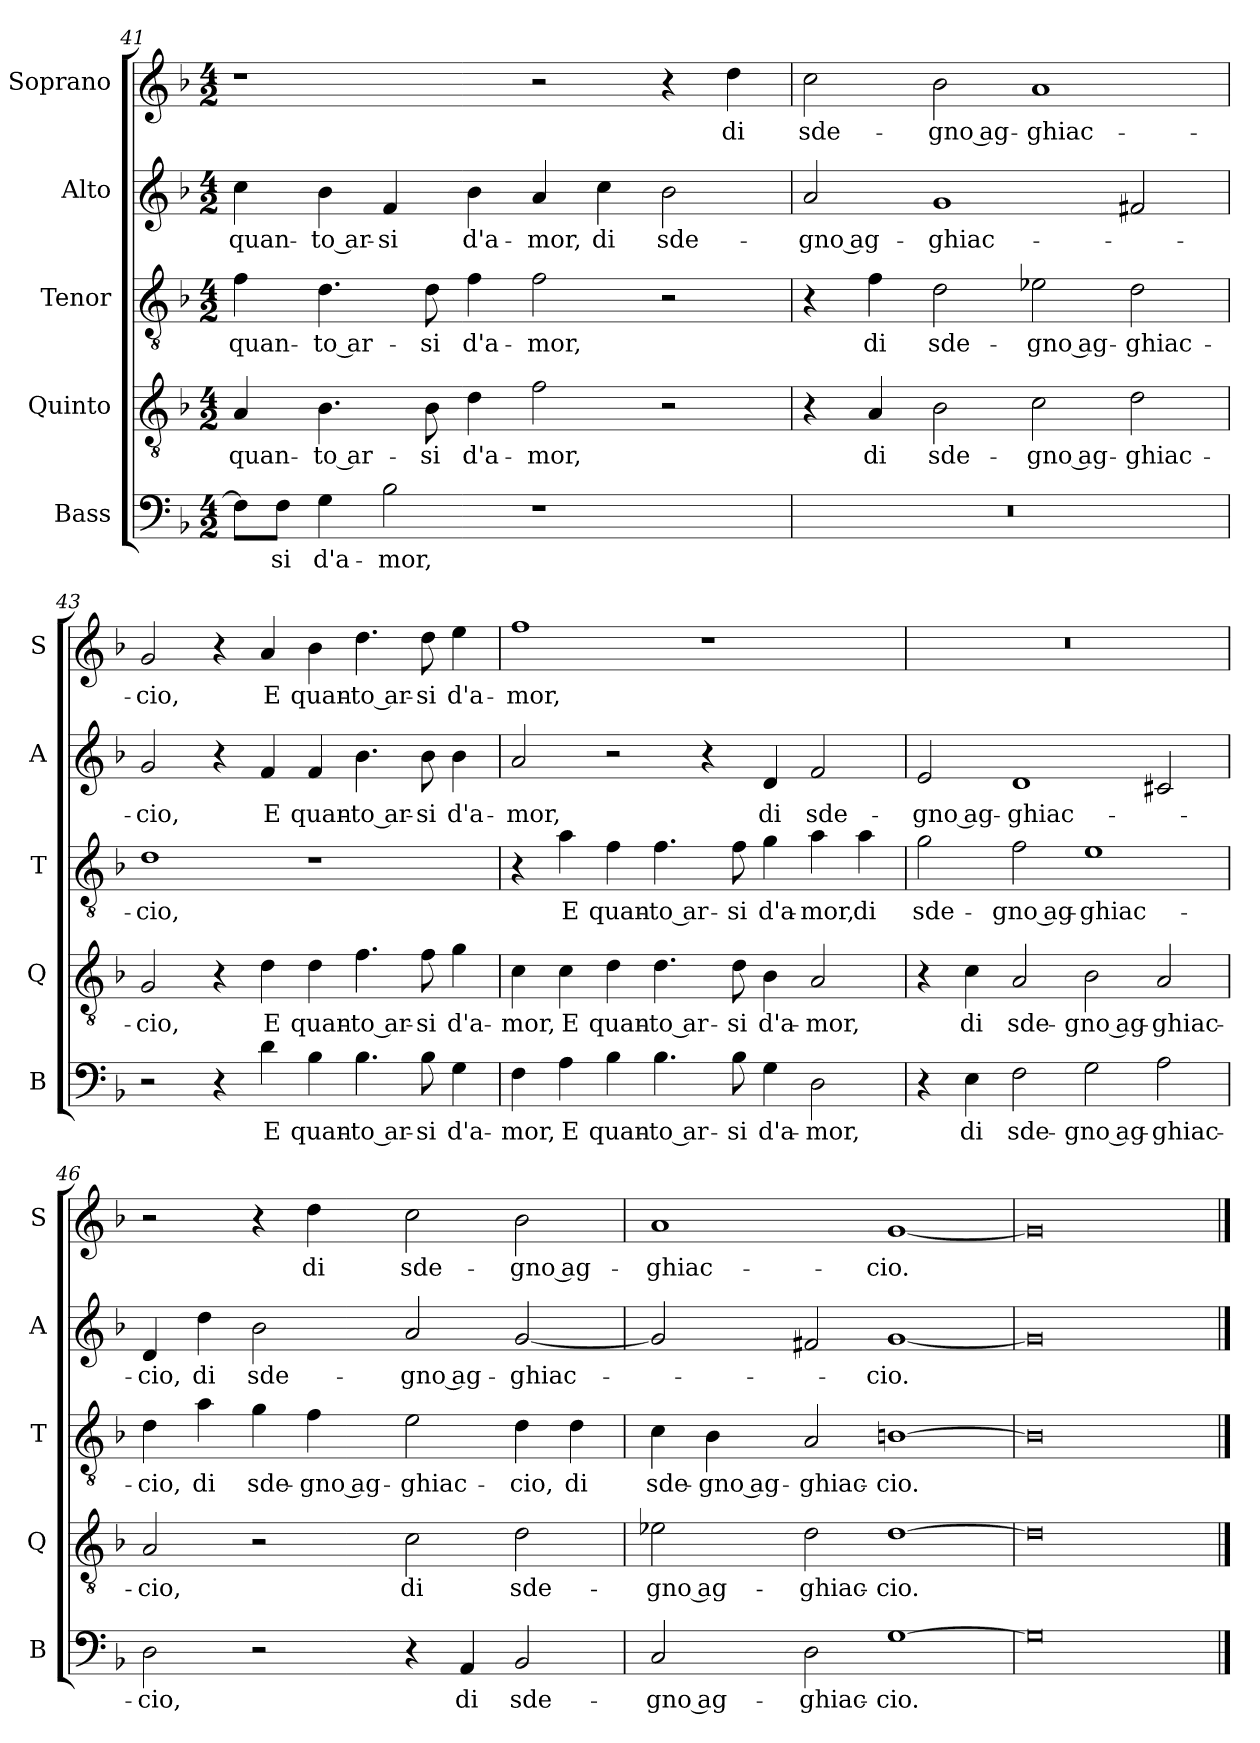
**kern	**text	**kern	**text	**kern	**text	**kern	**text	**kern	**text
*part5	*part5	*part4	*part4	*part3	*part3	*part2	*part2	*part1	*part1
*staff5	*staff5	*staff4	*staff4	*staff3	*staff3	*staff2	*staff2	*staff1	*staff1
*I"Bass	*	*I"Quinto	*	*I"Tenor	*	*I"Alto	*	*I"Soprano	*
*I'B	*	*I'Q	*	*I'T	*	*I'A	*	*I'S	*
*clefF4	*	*clefGv2	*	*clefGv2	*	*clefG2	*	*clefG2	*
*k[b-]	*	*k[b-]	*	*k[b-]	*	*k[b-]	*	*k[b-]	*
*F:	*	*F:	*	*F:	*	*F:	*	*F:	*
*M4/2	*	*M4/2	*	*M4/2	*	*M4/2	*	*M4/2	*
=41	=41	=41	=41	=41	=41	=41	=41	=41	=41
!	!	!	!LO:LY:b	!	!LO:LY:b	!	!LO:LY:b	!	!
8F\L]	.	4A/	quan-	4f\	quan-	4cc\	quan-	1r	.
!	!LO:LY:b	!	!	!	!	!	!	!	!
8F\J	-si	.	.	.	.	.	.	.	.
!	!LO:LY:b	!	!LO:LY:b	!	!LO:LY:b	!	!LO:LY:b	!	!
4G\	d'a-	4.B-\	-to ar-	4.d\	-to ar-	4b-\	-to ar-	.	.
!	!LO:LY:b	!	!	!	!	!	!LO:LY:b	!	!
2B-\	-mor,	.	.	.	.	4f/	-si	.	.
!	!	!	!LO:LY:b	!	!LO:LY:b	!	!	!	!
.	.	8B-\	-si	8d\	-si	.	.	.	.
!	!	!	!LO:LY:b	!	!LO:LY:b	!	!LO:LY:b	!	!
.	.	4d\	d'a-	4f\	d'a-	4b-\	d'a-	.	.
!	!	!	!LO:LY:b	!	!LO:LY:b	!	!LO:LY:b	!	!
1r	.	2f\	-mor,	2f\	-mor,	4a/	-mor,	2r	.
!	!	!	!	!	!	!	!LO:LY:b	!	!
.	.	.	.	.	.	4cc\	di	.	.
!	!	!	!	!	!	!	!LO:LY:b	!	!
.	.	2r	.	2r	.	2b-\	sde-	4r	.
!	!	!	!	!	!	!	!	!	!LO:LY:b
.	.	.	.	.	.	.	.	4dd\	di
!!LO:PB:g=z
=42	=42	=42	=42	=42	=42	=42	=42	=42	=42
!	!	!	!	!	!	!	!LO:LY:b	!	!LO:LY:b
0r	.	4r	.	4r	.	2a/	-gno ag-	2cc\	sde-
!	!	!	!LO:LY:b	!	!LO:LY:b	!	!	!	!
.	.	4A/	di	4f\	di	.	.	.	.
!	!	!	!LO:LY:b	!	!LO:LY:b	!	!LO:LY:b	!	!LO:LY:b
.	.	2B-\	sde-	2d\	sde-	1g	-ghiac-	2b-\	-gno ag-
!	!	!	!LO:LY:b	!	!LO:LY:b	!	!	!	!LO:LY:b
.	.	2c\	-gno ag-	2e-X\	-gno ag-	.	.	1a	-ghiac-
!	!	!	!LO:LY:b	!	!LO:LY:b	!	!	!	!
.	.	2d\	-ghiac-	2d\	-ghiac-	2f#X/	.	.	.
=43	=43	=43	=43	=43	=43	=43	=43	=43	=43
!	!	!	!LO:LY:b	!	!LO:LY:b	!	!LO:LY:b	!	!LO:LY:b
2r	.	2G/	-cio,	1d	-cio,	2g/	-cio,	2g/	-cio,
4r	.	4r	.	.	.	4r	.	4r	.
!	!LO:LY:b	!	!LO:LY:b	!	!	!	!LO:LY:b	!	!LO:LY:b
4d\	E	4d\	E	.	.	4f/	E	4a/	E
!	!LO:LY:b	!	!LO:LY:b	!	!	!	!LO:LY:b	!	!LO:LY:b
4B-\	quan-	4d\	quan-	1r	.	4f/	quan-	4b-\	quan-
!	!LO:LY:b	!	!LO:LY:b	!	!	!	!LO:LY:b	!	!LO:LY:b
4.B-\	-to ar-	4.f\	-to ar-	.	.	4.b-\	-to ar-	4.dd\	-to ar-
!	!LO:LY:b	!	!LO:LY:b	!	!	!	!LO:LY:b	!	!LO:LY:b
8B-\	-si	8f\	-si	.	.	8b-\	-si	8dd\	-si
!	!LO:LY:b	!	!LO:LY:b	!	!	!	!LO:LY:b	!	!LO:LY:b
4G\	d'a-	4g\	d'a-	.	.	4b-\	d'a-	4ee\	d'a-
=44	=44	=44	=44	=44	=44	=44	=44	=44	=44
!	!LO:LY:b	!	!LO:LY:b	!	!	!	!LO:LY:b	!	!LO:LY:b
4F\	-mor,	4c\	-mor,	4r	.	2a/	-mor,	1ff	-mor,
!	!LO:LY:b	!	!LO:LY:b	!	!LO:LY:b	!	!	!	!
4A\	E	4c\	E	4a\	E	.	.	.	.
!	!LO:LY:b	!	!LO:LY:b	!	!LO:LY:b	!	!	!	!
4B-\	quan-	4d\	quan-	4f\	quan-	2r	.	.	.
!	!LO:LY:b	!	!LO:LY:b	!	!LO:LY:b	!	!	!	!
4.B-\	-to ar-	4.d\	-to ar-	4.f\	-to ar-	.	.	.	.
.	.	.	.	.	.	4r	.	1r	.
!	!LO:LY:b	!	!LO:LY:b	!	!LO:LY:b	!	!	!	!
8B-\	-si	8d\	-si	8f\	-si	.	.	.	.
!	!LO:LY:b	!	!LO:LY:b	!	!LO:LY:b	!	!LO:LY:b	!	!
4G\	d'a-	4B-\	d'a-	4g\	d'a-	4d/	di	.	.
!	!LO:LY:b	!	!LO:LY:b	!	!LO:LY:b	!	!LO:LY:b	!	!
2D\	-mor,	2A/	-mor,	4a\	-mor,	2f/	sde-	.	.
!	!	!	!	!	!LO:LY:b	!	!	!	!
.	.	.	.	4a\	di	.	.	.	.
!!LO:LB:g=z
=45	=45	=45	=45	=45	=45	=45	=45	=45	=45
!	!	!	!	!	!LO:LY:b	!	!LO:LY:b	!	!
4r	.	4r	.	2g\	sde-	2e/	-gno ag-	0r	.
!	!LO:LY:b	!	!LO:LY:b	!	!	!	!	!	!
4E\	di	4c\	di	.	.	.	.	.	.
!	!LO:LY:b	!	!LO:LY:b	!	!LO:LY:b	!	!LO:LY:b	!	!
2F\	sde-	2A/	sde-	2f\	-gno ag-	1d	-ghiac-	.	.
!	!LO:LY:b	!	!LO:LY:b	!	!LO:LY:b	!	!	!	!
2G\	-gno ag-	2B-\	-gno ag-	1e	-ghiac-	.	.	.	.
!	!LO:LY:b	!	!LO:LY:b	!	!	!	!	!	!
2A\	-ghiac-	2A/	-ghiac-	.	.	2c#X/	.	.	.
=46	=46	=46	=46	=46	=46	=46	=46	=46	=46
!	!LO:LY:b	!	!LO:LY:b	!	!LO:LY:b	!	!LO:LY:b	!	!
2D\	-cio,	2A/	-cio,	4d\	-cio,	4d/	-cio,	2r	.
!	!	!	!	!	!LO:LY:b	!	!LO:LY:b	!	!
.	.	.	.	4a\	di	4dd\	di	.	.
!	!	!	!	!	!LO:LY:b	!	!LO:LY:b	!	!
2r	.	2r	.	4g\	sde-	2b-\	sde-	4r	.
!	!	!	!	!	!LO:LY:b	!	!	!	!LO:LY:b
.	.	.	.	4f\	-gno ag-	.	.	4dd\	di
!	!	!	!LO:LY:b	!	!LO:LY:b	!	!LO:LY:b	!	!LO:LY:b
4r	.	2c\	di	2e\	-ghiac-	2a/	-gno ag-	2cc\	sde-
!	!LO:LY:b	!	!	!	!	!	!	!	!
4AA/	di	.	.	.	.	.	.	.	.
!	!LO:LY:b	!	!LO:LY:b	!	!LO:LY:b	!	!LO:LY:b	!	!LO:LY:b
2BB-/	sde-	2d\	sde-	4d\	-cio,	[2g/	-ghiac-	2b-\	-gno ag-
!	!	!	!	!	!LO:LY:b	!	!	!	!
.	.	.	.	4d\	di	.	.	.	.
=47	=47	=47	=47	=47	=47	=47	=47	=47	=47
!	!LO:LY:b	!	!LO:LY:b	!	!LO:LY:b	!	!	!	!LO:LY:b
2C/	-gno ag-	2e-X\	-gno ag-	4c\	sde-	2g/]	.	1a	-ghiac-
!	!	!	!	!	!LO:LY:b	!	!	!	!
.	.	.	.	4B-\	-gno ag-	.	.	.	.
!	!LO:LY:b	!	!LO:LY:b	!	!LO:LY:b	!	!	!	!
2D\	-ghiac-	2d\	-ghiac-	2A/	-ghiac-	2f#X/	.	.	.
!	!LO:LY:b	!	!LO:LY:b	!	!LO:LY:b	!	!LO:LY:b	!	!LO:LY:b
[1G	-cio.	[1d	-cio.	[1Bn	-cio.	[1g	-cio.	[1g	-cio.
=48	=48	=48	=48	=48	=48	=48	=48	=48	=48
0G]	.	0d]	.	0B]	.	0g]	.	0g]	.
==	==	==	==	==	==	==	==	==	==
*-	*-	*-	*-	*-	*-	*-	*-	*-	*-
